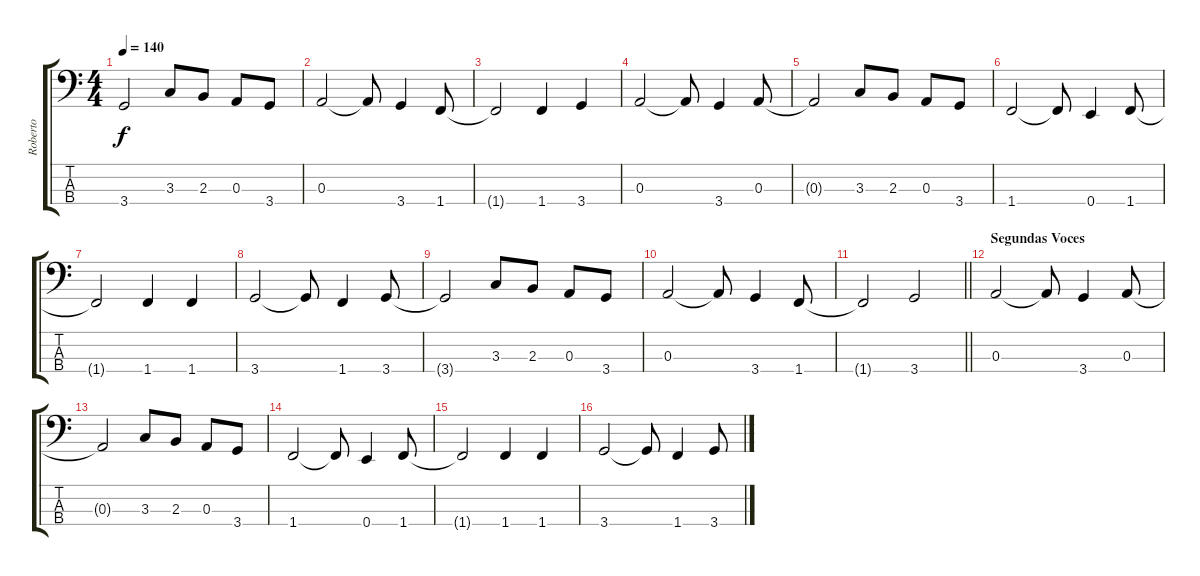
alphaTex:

\track ("Roberto" "Roberto") {instrument electricbassfinger}
\staff {score tabs}
\tuning (G2 D2 A1 E1) {hide}
\ts (4 4)
\tempo 140
\clef f4
\ks c
3.4{t}.2{dy f} 3.3.8 2.3.8 0.3.8 3.4.8 |
0.3.2 0.3{t}.8 3.4.4 1.4.8 |
1.4{t}.2 1.4.4 3.4.4 |
0.3.2 0.3{t}.8 3.4.4 0.3.8 |
0.3{t}.2 3.3.8 2.3.8 0.3.8 3.4.8 |
1.4.2 1.4{t}.8 0.4.4 1.4.8 |
1.4{t}.2 1.4.4 1.4.4 |
3.4.2 3.4{t}.8 1.4.4 3.4.8 |
3.4{t}.2 3.3.8 2.3.8 0.3.8 3.4.8 |
0.3.2 0.3{t}.8 3.4.4 1.4.8 |
\barLineRight lightlight
1.4{t}.2 3.4.2 |
\section ("" "Segundas Voces")
0.3.2 0.3{t}.8 3.4.4 0.3.8 |
0.3{t}.2 3.3.8 2.3.8 0.3.8 3.4.8 |
1.4.2 1.4{t}.8 0.4.4 1.4.8 |
1.4{t}.2 1.4.4 1.4.4 |
3.4.2 3.4{t}.8 1.4.4 3.4.8
